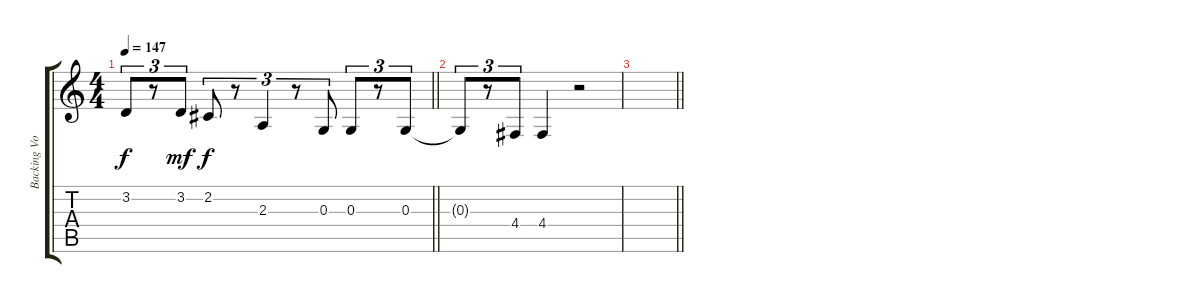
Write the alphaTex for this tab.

\track ("Backing Voice" "Backing Vo") {instrument tenorsax}
\staff {score tabs}
\tuning (E4 B3 G3 D3 A2 E2) {hide}
\ts (4 4)
\tempo 147
\clef g2
\barLineRight lightlight
\ks c
3.2{t}.8{tu (3 2) dy f} r.8{tu (3 2)} 3.2.8{tu (3 2) dy mf} 2.2.8{tu (3 2) dy f} r.8{tu (3 2)} 2.3.4{tu (3 2)} r.8{tu (3 2)} 0.3.8{tu (3 2)} 0.3.8{tu (3 2)} r.8{tu (3 2)} 0.3.8{tu (3 2)} |
0.3{t}.8{tu (3 2)} r.8{tu (3 2)} 4.4.8{tu (3 2)} 4.4.4 r.2 |
\barLineRight lightlight
